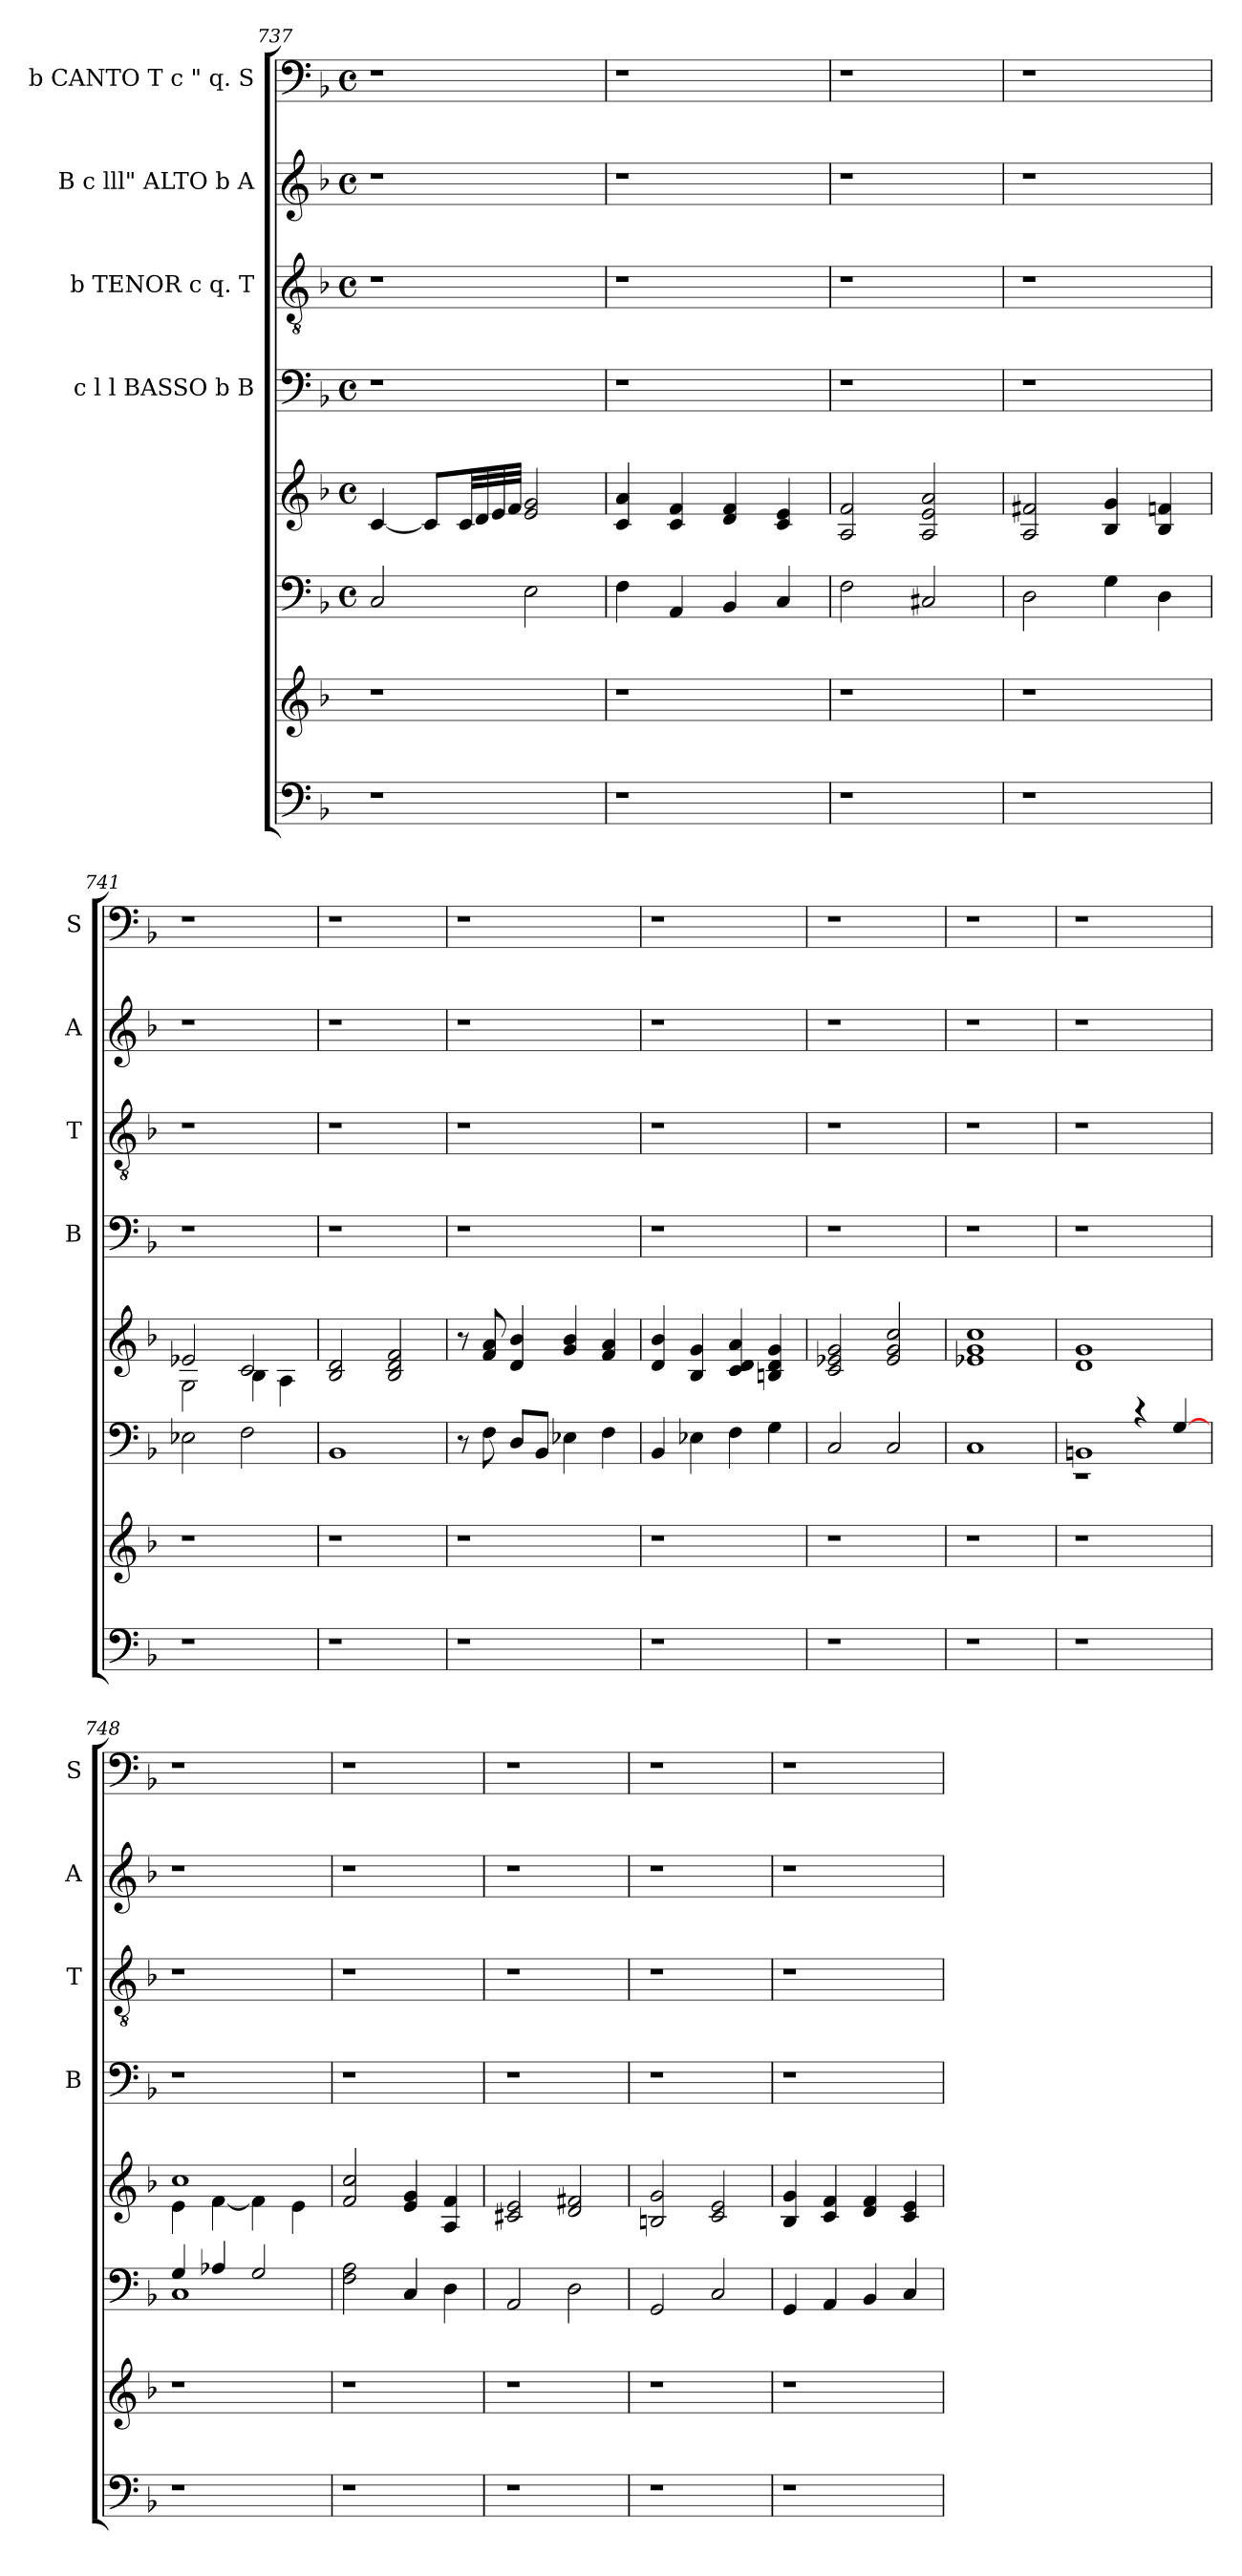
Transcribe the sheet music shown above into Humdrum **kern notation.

**kern	**kern	**kern	**kern	**kern	**kern	**kern	**kern
*part7	*part7	*part6	*part5	*part4	*part3	*part2	*part1
*staff8	*staff7	*staff6	*staff5	*staff4	*staff3	*staff2	*staff1
*	*	*	*	*I"c l l BASSO b B	*I"b TENOR c q. T	*I"B c lll" ALTO b A	*I"b CANTO T c " q. S
*	*	*	*	*I'B	*I'T	*I'A	*I'S
*clefF4	*clefG2	*clefF4	*clefG2	*clefF4	*clefGv2	*clefG2	*clefF4
*k[b-]	*k[b-]	*k[b-]	*k[b-]	*k[b-]	*k[b-]	*k[b-]	*k[b-]
*F:	*F:	*F:	*F:	*F:	*F:	*F:	*F:
*	*	*M4/4	*M4/4	*M4/4	*M4/4	*M4/4	*M4/4
*	*	*met(c)	*met(c)	*met(c)	*met(c)	*met(c)	*met(c)
=737	=737	=737	=737	=737	=737	=737	=737
1r	1r	2C/	[<4c/	1r	1r	1r	1r
.	.	.	8c/L]	.	.	.	.
.	.	.	32c/LL	.	.	.	.
.	.	.	32d/	.	.	.	.
.	.	.	32e/	.	.	.	.
.	.	.	32f/JJJ	.	.	.	.
.	.	2E\	2e/ 2g/	.	.	.	.
=738	=738	=738	=738	=738	=738	=738	=738
1r	1r	4F\	4c/ 4a/	1r	1r	1r	1r
.	.	4AA/	4c/ 4f/	.	.	.	.
.	.	4BB-/	4d/ 4f/	.	.	.	.
.	.	4C/	4c/ 4e/	.	.	.	.
!!LO:LB:g=z
=739	=739	=739	=739	=739	=739	=739	=739
1r	1r	2F\	2A/ 2f/	1r	1r	1r	1r
.	.	2C#X/	2A/ 2e/ 2a/	.	.	.	.
=740	=740	=740	=740	=740	=740	=740	=740
1r	1r	2D\	2A/ 2f#X/	1r	1r	1r	1r
.	.	4G\	4B-/ 4g/	.	.	.	.
.	.	4D\	4B-/ 4fn/	.	.	.	.
=741	=741	=741	=741	=741	=741	=741	=741
*	*	*	*^	*	*	*	*
1r	1r	2E-X\	2e-X/	2G\	1r	1r	1r	1r
.	.	2F\	2c/	4B-\	.	.	.	.
.	.	.	.	4A\	.	.	.	.
*	*	*	*v	*v	*	*	*	*
=742	=742	=742	=742	=742	=742	=742	=742
1r	1r	1BB-	2B-/ 2d/	1r	1r	1r	1r
.	.	.	2B-/ 2d/ 2f/	.	.	.	.
=743	=743	=743	=743	=743	=743	=743	=743
1r	1r	8r	8r	1r	1r	1r	1r
.	.	8F\	8f/ 8a/	.	.	.	.
.	.	8D/L	4d/ 4b-/	.	.	.	.
.	.	8BB-/J	.	.	.	.	.
.	.	4E-X\	4g/ 4b-/	.	.	.	.
.	.	4F\	4f/ 4a/	.	.	.	.
!!LO:LB:g=z
=744	=744	=744	=744	=744	=744	=744	=744
1r	1r	4BB-/	4d/ 4b-/	1r	1r	1r	1r
.	.	4E-X\	4B-/ 4g/	.	.	.	.
.	.	4F\	4c/ 4d/ 4a/	.	.	.	.
.	.	4G\	4Bn/ 4d/ 4g/	.	.	.	.
=745	=745	=745	=745	=745	=745	=745	=745
1r	1r	2C/	2c/ 2e-X/ 2g/	1r	1r	1r	1r
.	.	2C/	2e-/ 2g/ 2cc/	.	.	.	.
=746	=746	=746	=746	=746	=746	=746	=746
1r	1r	1C	1e-X 1g 1cc	1r	1r	1r	1r
=747	=747	=747	=747	=747	=747	=747	=747
*	*	*^	*	*	*	*	*
*	*	*	*^	*	*	*	*	*
1r	1r	1BBn	1rEE	2ryy	1d 1g	1r	1r	1r	1r
.	.	.	.	4rc	.	.	.	.	.
.	.	.	.	[>4G/	.	.	.	.	.
*	*	*	*v	*v	*	*	*	*	*
=748	=748	=748	=748	=748	=748	=748	=748	=748
*	*	*	*	*^	*	*	*	*
1r	1r	4G/	1C	1cc	4e\	1r	1r	1r	1r
.	.	4A-X/	.	.	[<4f\	.	.	.	.
.	.	2G/	.	.	4f\]	.	.	.	.
.	.	.	.	.	4e\	.	.	.	.
*	*	*v	*v	*	*	*	*	*	*
*	*	*	*v	*v	*	*	*	*
!!LO:LB:g=z
=749	=749	=749	=749	=749	=749	=749	=749
1r	1r	2F\ 2A\	2f/ 2cc/	1r	1r	1r	1r
.	.	4C/	4e/ 4g/	.	.	.	.
.	.	4D\	4A/ 4f/	.	.	.	.
=750	=750	=750	=750	=750	=750	=750	=750
1r	1r	2AA/	2c#X/ 2e/	1r	1r	1r	1r
.	.	2D\	2d/ 2f#X/	.	.	.	.
=751	=751	=751	=751	=751	=751	=751	=751
1r	1r	2GG/	2Bn/ 2g/	1r	1r	1r	1r
.	.	2C/	2c/ 2e/	.	.	.	.
=752	=752	=752	=752	=752	=752	=752	=752
1r	1r	4GG/	4B-/ 4g/	1r	1r	1r	1r
.	.	4AA/	4c/ 4f/	.	.	.	.
.	.	4BB-/	4d/ 4f/	.	.	.	.
.	.	4C/	4c/ 4e/	.	.	.	.
=	=	=	=	=	=	=	=
*-	*-	*-	*-	*-	*-	*-	*-
